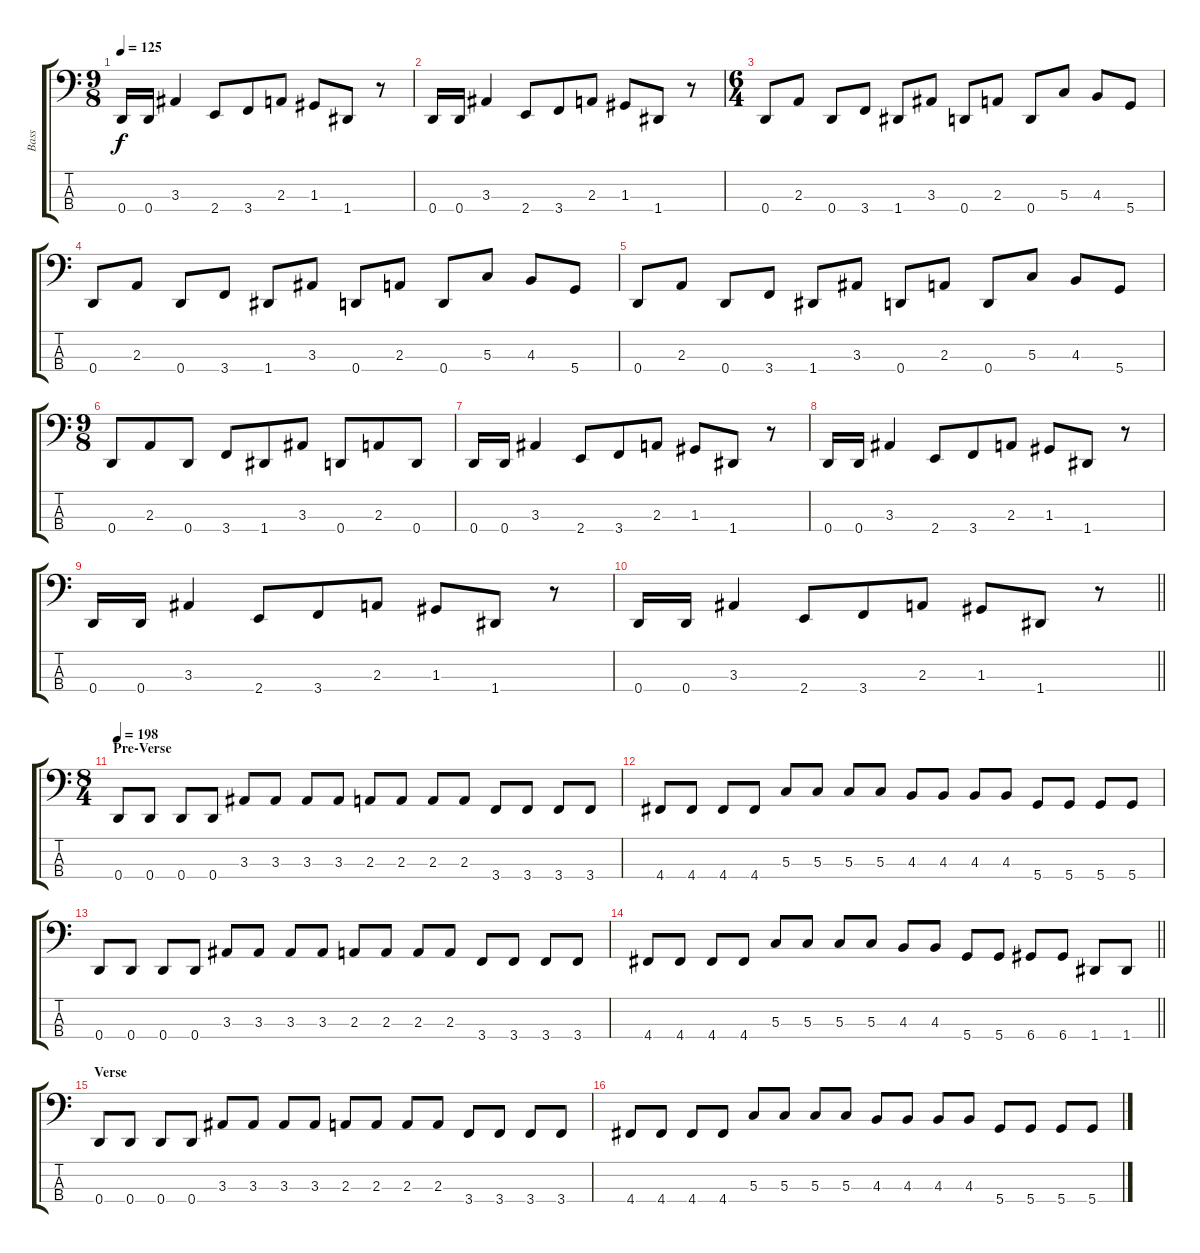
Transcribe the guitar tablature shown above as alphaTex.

\track ("Bass" "Bass") {instrument electricbassfinger}
\staff {score tabs}
\tuning (F2 C2 G1 D1) {hide}
\ts (9 8)
\tempo 125
\clef f4
\ks c
0.4.16{dy f} 0.4.16 3.3.4 2.4.8 3.4.8 2.3.8 1.3.8 1.4.8 r.8 |
0.4.16 0.4.16 3.3.4 2.4.8 3.4.8 2.3.8 1.3.8 1.4.8 r.8 |
\ts (6 4)
0.4.8 2.3.8 0.4.8 3.4.8 1.4.8 3.3.8 0.4.8 2.3.8 0.4.8 5.3.8 4.3.8 5.4.8 |
0.4.8 2.3.8 0.4.8 3.4.8 1.4.8 3.3.8 0.4.8 2.3.8 0.4.8 5.3.8 4.3.8 5.4.8 |
0.4.8 2.3.8 0.4.8 3.4.8 1.4.8 3.3.8 0.4.8 2.3.8 0.4.8 5.3.8 4.3.8 5.4.8 |
\ts (9 8)
0.4.8 2.3.8 0.4.8 3.4.8 1.4.8 3.3.8 0.4.8 2.3.8 0.4.8 |
0.4.16 0.4.16 3.3.4 2.4.8 3.4.8 2.3.8 1.3.8 1.4.8 r.8 |
0.4.16 0.4.16 3.3.4 2.4.8 3.4.8 2.3.8 1.3.8 1.4.8 r.8 |
0.4.16 0.4.16 3.3.4 2.4.8 3.4.8 2.3.8 1.3.8 1.4.8 r.8 |
\barLineRight lightlight
0.4.16 0.4.16 3.3.4 2.4.8 3.4.8 2.3.8 1.3.8 1.4.8 r.8 |
\ts (8 4)
\section ("" "Pre-Verse")
\tempo 198
0.4.8 0.4.8 0.4.8 0.4.8 3.3.8 3.3.8 3.3.8 3.3.8 2.3.8 2.3.8 2.3.8 2.3.8 3.4.8 3.4.8 3.4.8 3.4.8 |
4.4.8 4.4.8 4.4.8 4.4.8 5.3.8 5.3.8 5.3.8 5.3.8 4.3.8 4.3.8 4.3.8 4.3.8 5.4.8 5.4.8 5.4.8 5.4.8 |
0.4.8 0.4.8 0.4.8 0.4.8 3.3.8 3.3.8 3.3.8 3.3.8 2.3.8 2.3.8 2.3.8 2.3.8 3.4.8 3.4.8 3.4.8 3.4.8 |
\barLineRight lightlight
4.4.8 4.4.8 4.4.8 4.4.8 5.3.8 5.3.8 5.3.8 5.3.8 4.3.8 4.3.8 5.4.8 5.4.8 6.4.8 6.4.8 1.4.8 1.4.8 |
\section ("" "Verse")
0.4.8 0.4.8 0.4.8 0.4.8 3.3.8 3.3.8 3.3.8 3.3.8 2.3.8 2.3.8 2.3.8 2.3.8 3.4.8 3.4.8 3.4.8 3.4.8 |
4.4.8 4.4.8 4.4.8 4.4.8 5.3.8 5.3.8 5.3.8 5.3.8 4.3.8 4.3.8 4.3.8 4.3.8 5.4.8 5.4.8 5.4.8 5.4.8
